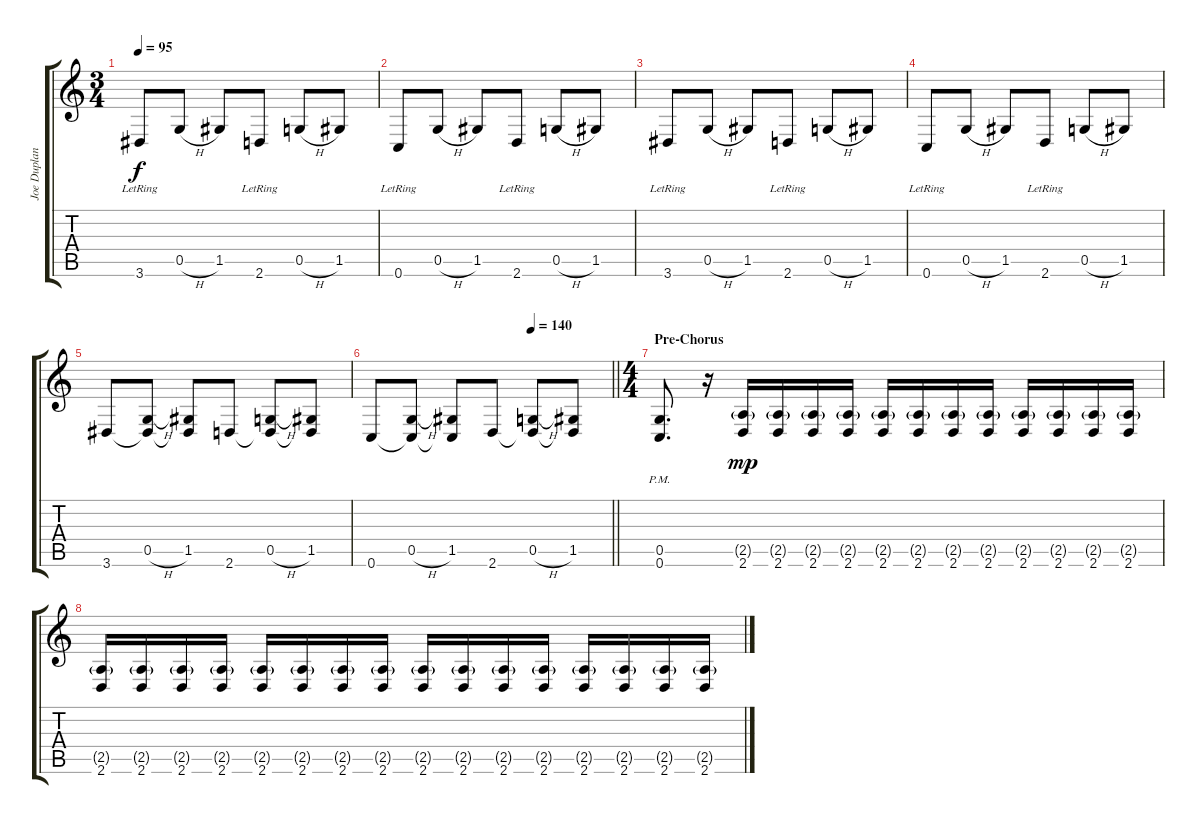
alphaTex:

\track ("Joe Duplantier" "Joe Duplan") {instrument distortionguitar}
\staff {score tabs}
\tuning (D4 A3 F3 C3 G2 C2) {hide}
\ts (3 4)
\tempo 95
\clef g2
\ks c
3.6{lr}.8{dy f} 0.5{h}.8 1.5.8 2.6{lr}.8 0.5{h}.8 1.5.8 |
0.6{lr}.8 0.5{h}.8 1.5.8 2.6{lr}.8 0.5{h}.8 1.5.8 |
3.6{lr}.8 0.5{h}.8 1.5.8 2.6{lr}.8 0.5{h}.8 1.5.8 |
0.6{lr}.8 0.5{h}.8 1.5.8 2.6{lr}.8 0.5{h}.8 1.5.8 |
3.6.8 (0.5{h} 3.6{t}).8 (1.5 3.6{t}).8 2.6.8 (0.5{h} 2.6{t}).8 (1.5 2.6{t}).8 |
\tempo (140 0.6666666666666666)
\barLineRight lightlight
0.6.8 (0.5{h} 0.6{t}).8 (1.5 0.6{t}).8 2.6.8 (0.5{h} 2.6{t}).8 (1.5 2.6{t}).8 |
\ts (4 4)
\section ("" "Pre-Chorus")
(0.5{pm} 0.6{pm}).8{d} r.16 (2.5{g} 2.6).16{dy mp} (2.5{g} 2.6).16 (2.5{g} 2.6).16 (2.5{g} 2.6).16 (2.5{g} 2.6).16 (2.5{g} 2.6).16 (2.5{g} 2.6).16 (2.5{g} 2.6).16 (2.5{g} 2.6).16 (2.5{g} 2.6).16 (2.5{g} 2.6).16 (2.5{g} 2.6).16 |
(2.5{g} 2.6).16 (2.5{g} 2.6).16 (2.5{g} 2.6).16 (2.5{g} 2.6).16 (2.5{g} 2.6).16 (2.5{g} 2.6).16 (2.5{g} 2.6).16 (2.5{g} 2.6).16 (2.5{g} 2.6).16 (2.5{g} 2.6).16 (2.5{g} 2.6).16 (2.5{g} 2.6).16 (2.5{g} 2.6).16 (2.5{g} 2.6).16 (2.5{g} 2.6).16 (2.5{g} 2.6).16
